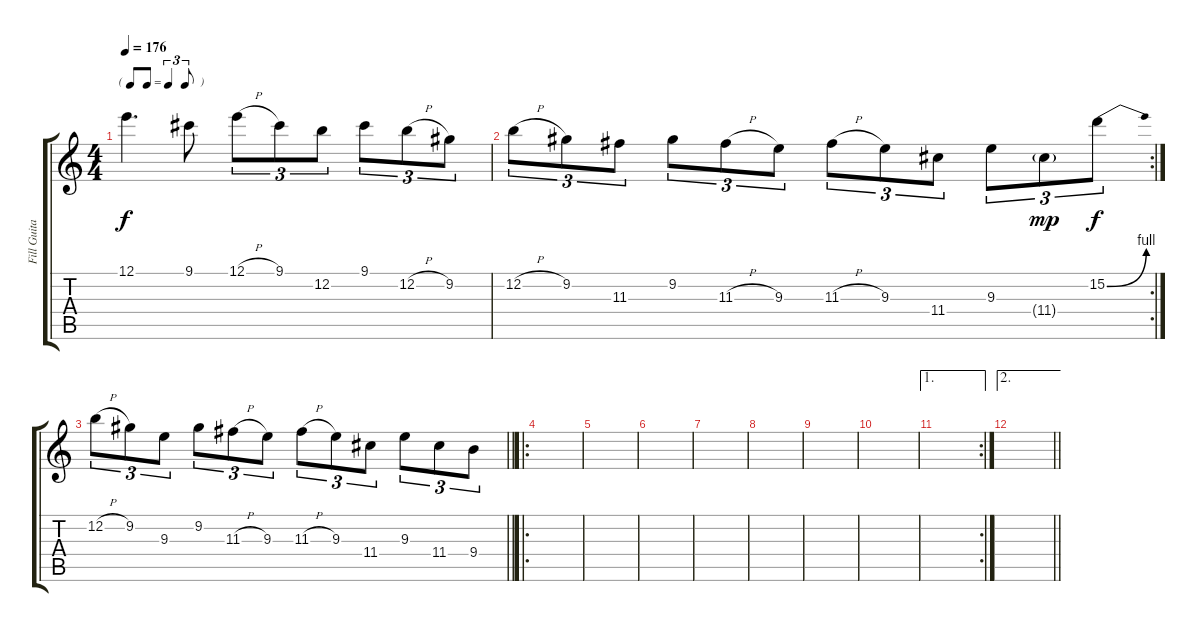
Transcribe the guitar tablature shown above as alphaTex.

\track ("Fill Guitar" "Fill Guita") {instrument overdrivenguitar}
\staff {score tabs}
\tuning (E4 B3 G3 D3 A2 E2) {hide}
\ts (4 4)
\tf triplet8th
\tempo 176
\clef g2
\ks c
12.1{t}.4{d dy f} 9.1.8 12.1{h}.8{tu (3 2)} 9.1.8{tu (3 2)} 12.2.8{tu (3 2)} 9.1.8{tu (3 2)} 12.2{h}.8{tu (3 2)} 9.2.8{tu (3 2)} |
\rc 2
12.2{h}.8{tu (3 2)} 9.2.8{tu (3 2)} 11.3.8{tu (3 2)} 9.2.8{tu (3 2)} 11.3{h}.8{tu (3 2)} 9.3.8{tu (3 2)} 11.3{h}.8{tu (3 2)} 9.3.8{tu (3 2)} 11.4.8{tu (3 2)} 9.3.8{tu (3 2)} 11.4{g}.8{tu (3 2) dy mp} 15.2{be (bend 0 0 60 4)}.8{tu (3 2) dy f} |
\barLineRight lightlight
12.2{h}.8{tu (3 2)} 9.2.8{tu (3 2)} 9.3.8{tu (3 2)} 9.2.8{tu (3 2)} 11.3{h}.8{tu (3 2)} 9.3.8{tu (3 2)} 11.3{h}.8{tu (3 2)} 9.3.8{tu (3 2)} 11.4.8{tu (3 2)} 9.3.8{tu (3 2)} 11.4.8{tu (3 2)} 9.4.8{tu (3 2)} |
\ro
|
|
|
|
|
|
|
\ae 1
\rc 2
|
\ae 2
\barLineRight lightlight
